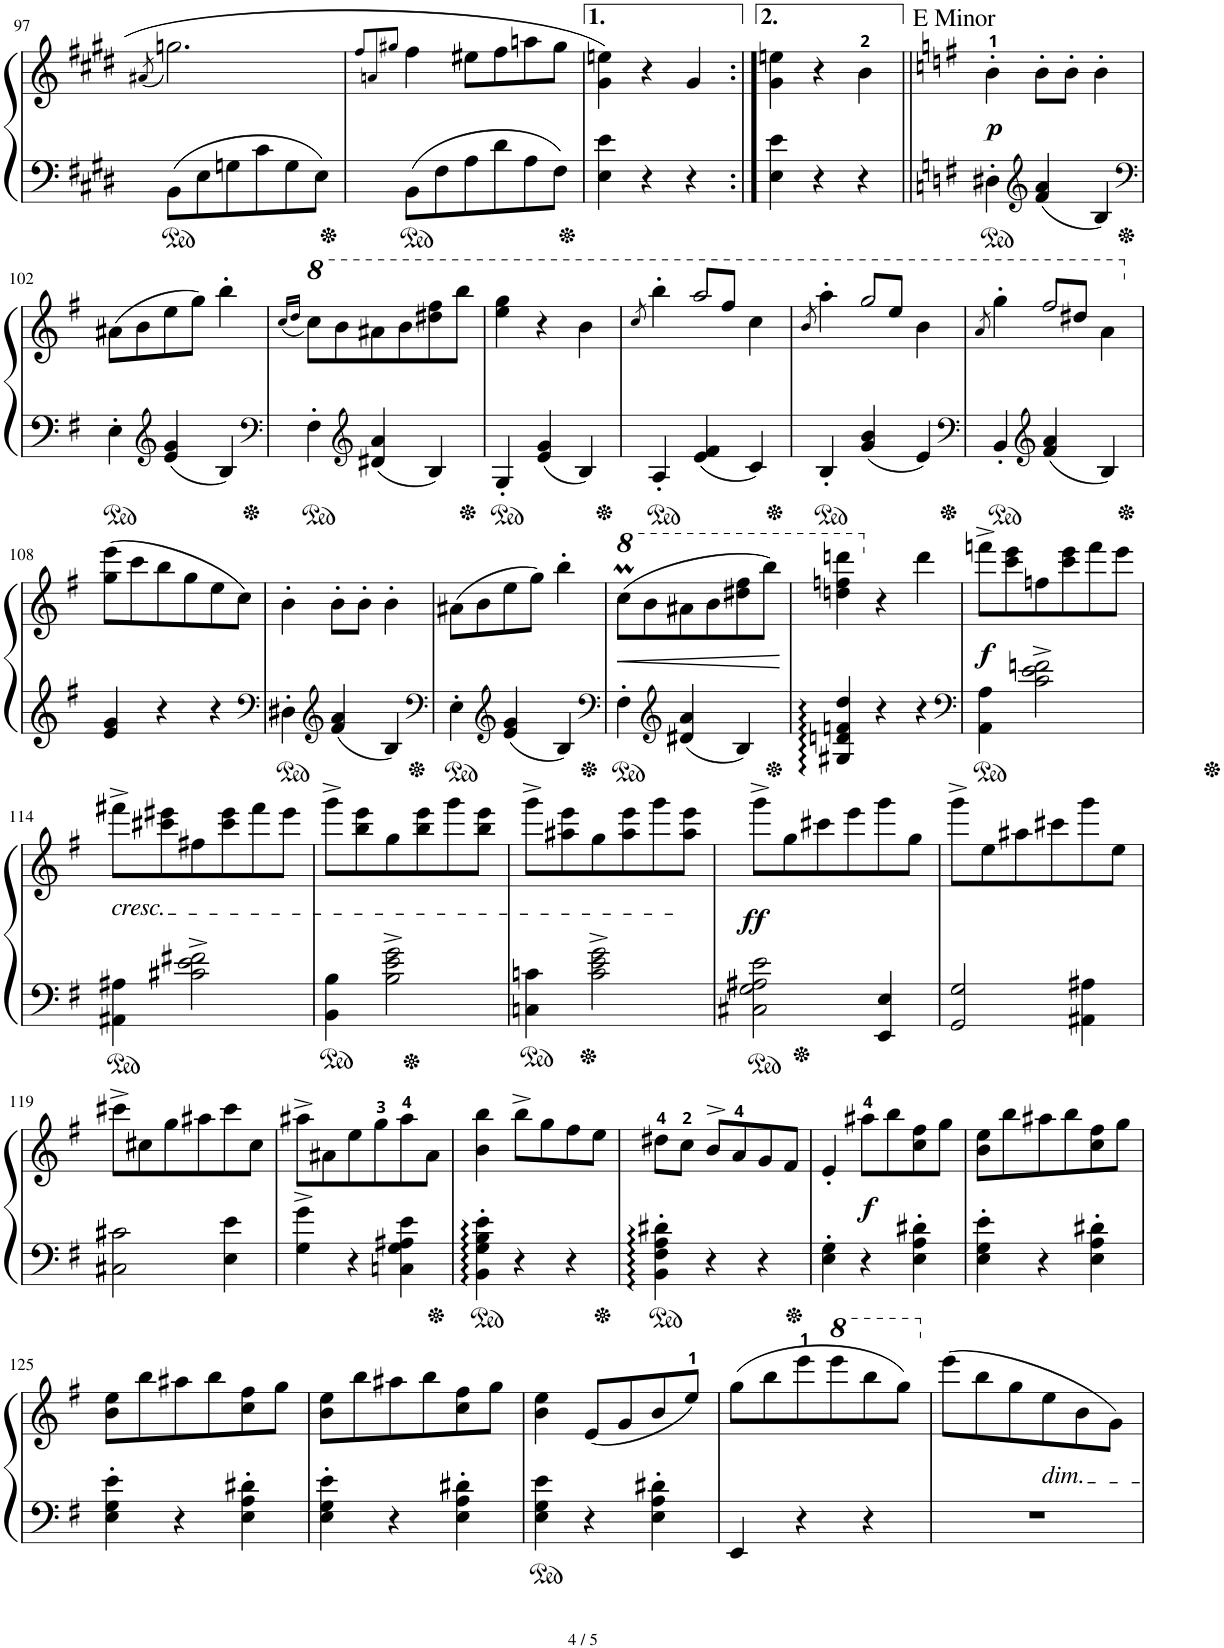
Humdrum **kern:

**kern	**kern	**dynam
*part1	*part1	*part1
*staff2	*staff1	*staff1/2
*I"Piano	*	*
*I'Pno.	*	*
!!LO:PB:g=z
*clefF4	*clefG2	*
*k[f#c#g#d#]	*k[f#c#g#d#]	*
*M3/4	*M3/4	*
=97	=97	=97
.	(8qa#X/	.
8BB\L	2.ggn\)	.
8E\	.	.
8Gn\	.	.
8c#\	.	.
8G\	.	.
8E\J	.	.
=98	=98	=98
.	8qff#/L	.
.	8qan/	.
.	8qgg#X/J	.
8BB\L	4ff#\	.
8F#\	.	.
8A\	8ee#X\L	.
8d#\	8ff#\	.
8A\	8aan\	.
8F#\J	8gg#\J	.
=99	=99	=99
4E\ 4e\	4g#\ 4een\	.
4r	4r	.
4r	4g#/	.
=100:|!	=100:|!	=100:|!
4E\ 4e\	4g#\ 4een\	.
4r	4r	.
4r	4b\	.
=101||	=101||	=101||
*k[f#]	*k[f#]	*
!	!LO:TX:a:t=E Minor	!
!	!	!LO:DY:b
4D#X'\	4b'\	p
*clefG2	*	*
4f#/ 4a/	8b'\L	.
.	8b'\J	.
4B/	4b'\	.
!!LO:LB:g=z
=102	=102	=102
*clefF4	*	*
4E'\	(8a#X\L	.
.	8b\	.
*clefG2	*	*
4e/ 4g/	8ee\	.
.	8gg\J)	.
4B/	4bb'\	.
=103	=103	=103
*clefF4	*	*
.	(16qccc/LL	.
.	16qddd/JJ	.
4F#'\	8ccc\L)	.
.	8bb\	.
*clefG2	*	*
4d#X/ 4a/	8aa#X\	.
.	8bb\	.
4B/	8ddd#X\ 8fff#\	.
.	8bbb\J	.
=104	=104	=104
4G'/	4eee\ 4ggg\	.
4e/ 4g/	4r	.
4B/	4bb\	.
=105	=105	=105
.	8qccc/	.
*	*^	*
4A'/	4bbb'>\	4ryy	.
4e/ 4f#/	8aaa/L	2aaa/	.
.	8fff#/J	.	.
4c/	4ccc\	.	.
=106	=106	=106	=106
.	8qbb/	.	.
4B'/	4aaa'>\	4ryy	.
4g/ 4b/	8ggg/L	2ggg/	.
.	8eee/J	.	.
4e/	4bb\	.	.
=107	=107	=107	=107
*clefF4	*	*	*
.	8qaa/	.	.
4BB'/	4ggg'>\	4ryy	.
*clefG2	*	*	*
4f#/ 4a/	8fff#/L	2fff#/	.
.	8ddd#X/J	.	.
4B/	4aa\	.	.
*	*v	*v	*
!!LO:LB:g=z
=108	=108	=108
4e/ 4g/	(8gg\ 8eee\L	.
.	8ccc\	.
4r	8bb\	.
.	8gg\	.
4r	8ee\	.
.	8cc\J)	.
=109	=109	=109
*clefF4	*	*
4D#X'\	4b'\	.
*clefG2	*	*
4f#/ 4a/	8b'\L	.
.	8b'\J	.
4B/	4b'\	.
=110	=110	=110
*clefF4	*	*
4E'\	(8a#X\L	.
.	8b\	.
*clefG2	*	*
4e/ 4g/	8ee\	.
.	8gg\J)	.
4B/	4bb'\	.
=111	=111	=111
*clefF4	*	*
!	!	!LO:HP:b
4F#'\	(8cccM\L	<
*	*8va	*
.	8bb\	.
*clefG2	*	*
4d#X/ 4a/	8aa#X\	.
.	8bb\	.
4B/	8ddd#X\ 8fff#\	.
.	8bbb\J)	.
.	.	[
=112	=112	=112
4G#X/ 4dn/ 4fn/ 4dd/	4dddn\ 4fffn\ 4ddddn\	.
*	*X8va	*
4r	4r	.
4r	4ddd\	.
=113	=113	=113
*clefF4	*	*
!	!	!LO:DY:b
4AA\ 4A\	8fffn^\L	f
.	8ccc\ 8eee\	.
2c\^ 2e\^ 2fn\^	8ffn\	.
.	8ccc\ 8eee\	.
.	8fff\	.
.	8eee\J	.
!!LO:LB:g=z
=114	=114	=114
!	!LO:TX:b:i:t=cresc.	!
4AA#X\ 4A#X\	8fff#X^\L	.
.	8ccc#X\ 8eee#X\	.
2c#X\^ 2e\^ 2f#X\^	8ff#X\	.
.	8ccc#\ 8eee#\	.
.	8fff#\	.
.	8eee#\J	.
=115	=115	=115
4BB\ 4B\	8ggg^\L	.
.	8bb\ 8eee\	.
2B\^ 2e\^ 2g\^	8gg\	.
.	8bb\ 8eee\	.
.	8ggg\	.
.	8bb\ 8eee\J	.
=116	=116	=116
4Cn\ 4cn\	8ggg^\L	.
.	8aa#X\ 8eee\	.
2c\^ 2e\^ 2g\^	8gg\	.
.	8aa#\ 8eee\	.
.	8ggg\	.
.	8aa#\ 8eee\J	.
=117	=117	=117
!	!	!LO:DY:b
2C#X\ 2G\ 2A#X\ 2e\	8ggg^\L	ff
.	8gg\	.
.	8ccc#X\	.
.	8eee\	.
4EE/ 4E/	8ggg\	.
.	8gg\J	.
=118	=118	=118
2GG/ 2G/	8ggg^\L	.
.	8ee\	.
.	8aa#X\	.
.	8ccc#X\	.
4AA#X\ 4A#X\	8ggg\	.
.	8ee\J	.
!!LO:LB:g=z
=119	=119	=119
2C#X\ 2c#X\	8ccc#X^\L	.
.	8cc#X\	.
.	8gg\	.
.	8aa#X\	.
4E\ 4e\	8ccc#\	.
.	8cc#\J	.
=120	=120	=120
4G\^ 4g\^	8aa#X^\L	.
.	8a#X\	.
4r	8ee\	.
.	8gg\	.
4Cn\ 4G\ 4A#X\ 4e\	8aa#\	.
.	8a#\J	.
=121	=121	=121
4BB\' 4G\' 4B\' 4e\'	4b\ 4bb\	.
4r	8bb^\L	.
.	8gg\	.
4r	8ff#\	.
.	8ee\J	.
=122	=122	=122
4BB\' 4F#\' 4A\' 4d#X\'	8dd#X\L	.
.	8cc\J	.
4r	8b^>/L	.
.	8a/	.
4r	8g/	.
.	8f#/J	.
=123	=123	=123
4E\' 4G\'	4e'/	.
!	!	!LO:DY:b
4r	8aa#X\L	f
.	8bb\	.
4E\' 4A\' 4d#X\'	8cc\ 8ff#\	.
.	8gg\J	.
=124	=124	=124
4E\' 4G\' 4e\'	8b\ 8ee\L	.
.	8bb\	.
4r	8aa#X\	.
.	8bb\	.
4E\' 4A\' 4d#X\'	8cc\ 8ff#\	.
.	8gg\J	.
!!LO:LB:g=z
=125	=125	=125
4E\' 4G\' 4e\'	8b\ 8ee\L	.
.	8bb\	.
4r	8aa#X\	.
.	8bb\	.
4E\' 4A\' 4d#X\'	8cc\ 8ff#\	.
.	8gg\J	.
=126	=126	=126
4E\' 4G\' 4e\'	8b\ 8ee\L	.
.	8bb\	.
4r	8aa#X\	.
.	8bb\	.
4E\' 4A\' 4d#X\'	8cc\ 8ff#\	.
.	8gg\J	.
=127	=127	=127
4E\ 4G\ 4e\	4b\ 4ee\	.
4r	(8e/L	.
.	8g/	.
4E\' 4A\' 4d#X\'	8b/	.
.	8ee/J)	.
=128	=128	=128
4EE/	(8gg\L	.
.	8bb\	.
4r	8eee\	.
*	*8va	*
.	8eeee\	.
4r	8bbb\	.
.	8ggg\J)	.
=129	=129	=129
*	*X8va	*
2.r	(8eee\L	.
.	8bb\	.
.	8gg\	.
!	!LO:TX:b:i:t=dim.	!
.	8ee\	.
.	8b\	.
.	8g\J)	.
=	=	=
*-	*-	*-
